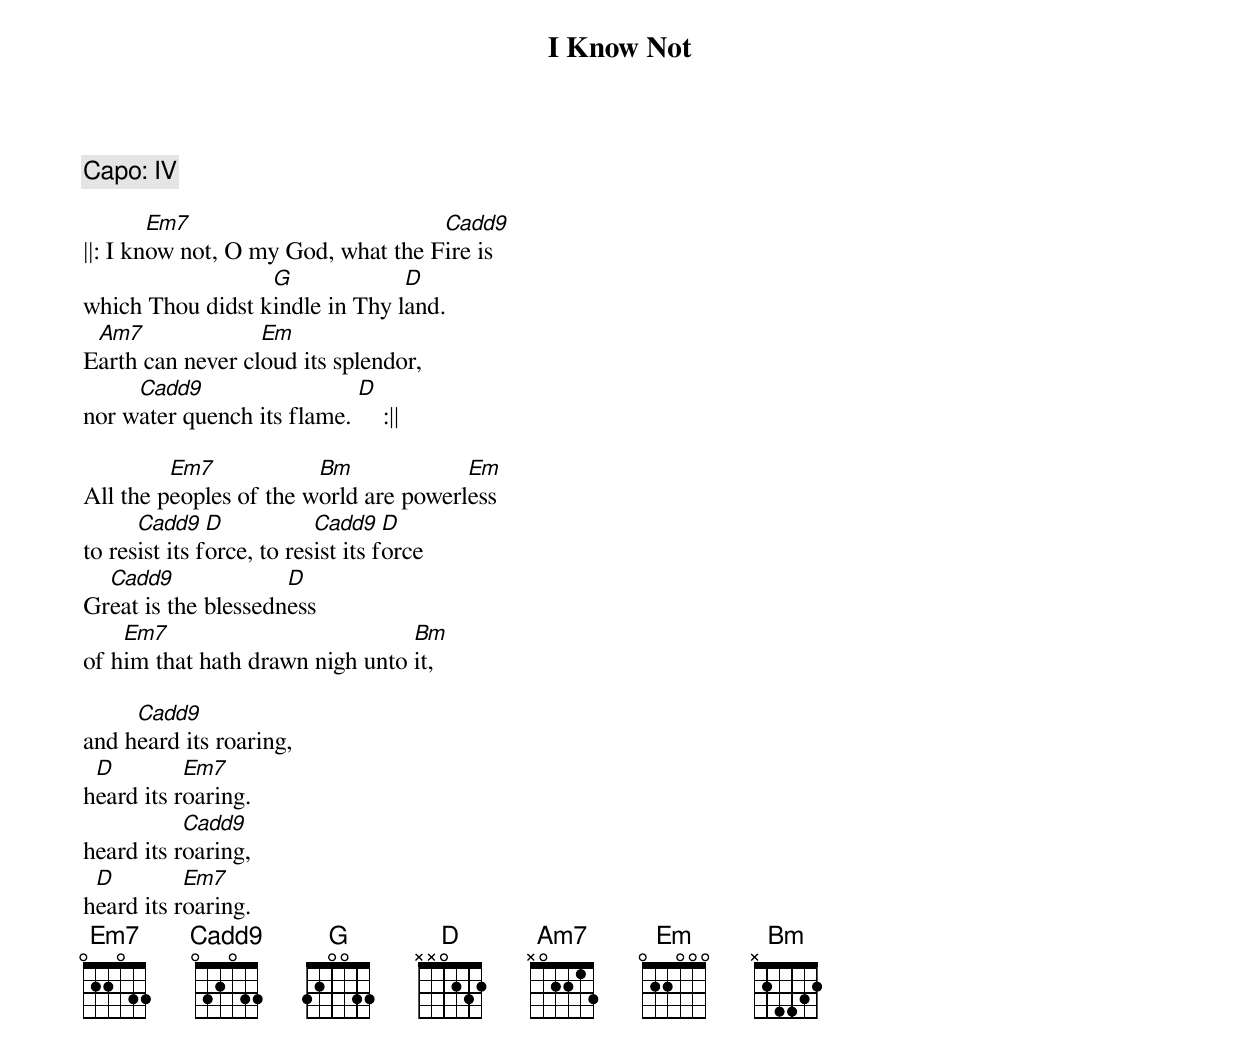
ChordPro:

{title: I Know Not}
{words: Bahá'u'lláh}
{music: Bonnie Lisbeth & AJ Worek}
{c: Capo: IV}
{define: Cadd9 base-fret 1 frets 0 3 2 0 3 3}
{define: G base-fret 1 frets 3 2 0 0 3 3}
{define: Em7 base-fret 1 frets 0 2 2 0 3 3}

||: I kn[Em7]ow not, O my God, what the F[Cadd9]ire is
which Thou didst k[G]indle in Thy l[D]and.
E[Am7]arth can never cl[Em]oud its splendor,
nor w[Cadd9]ater quench its flame. [D]    :||

All the p[Em7]eoples of the w[Bm]orld are powerl[Em]ess
to res[Cadd9]ist its f[D]orce, to res[Cadd9]ist its f[D]orce
Gr[Cadd9]eat is the blessedn[D]ess
of h[Em7]im that hath drawn nigh unto [Bm]it,

and h[Cadd9]eard its roaring,
h[D]eard its r[Em7]oaring.
heard its r[Cadd9]oaring,
h[D]eard its r[Em7]oaring.
